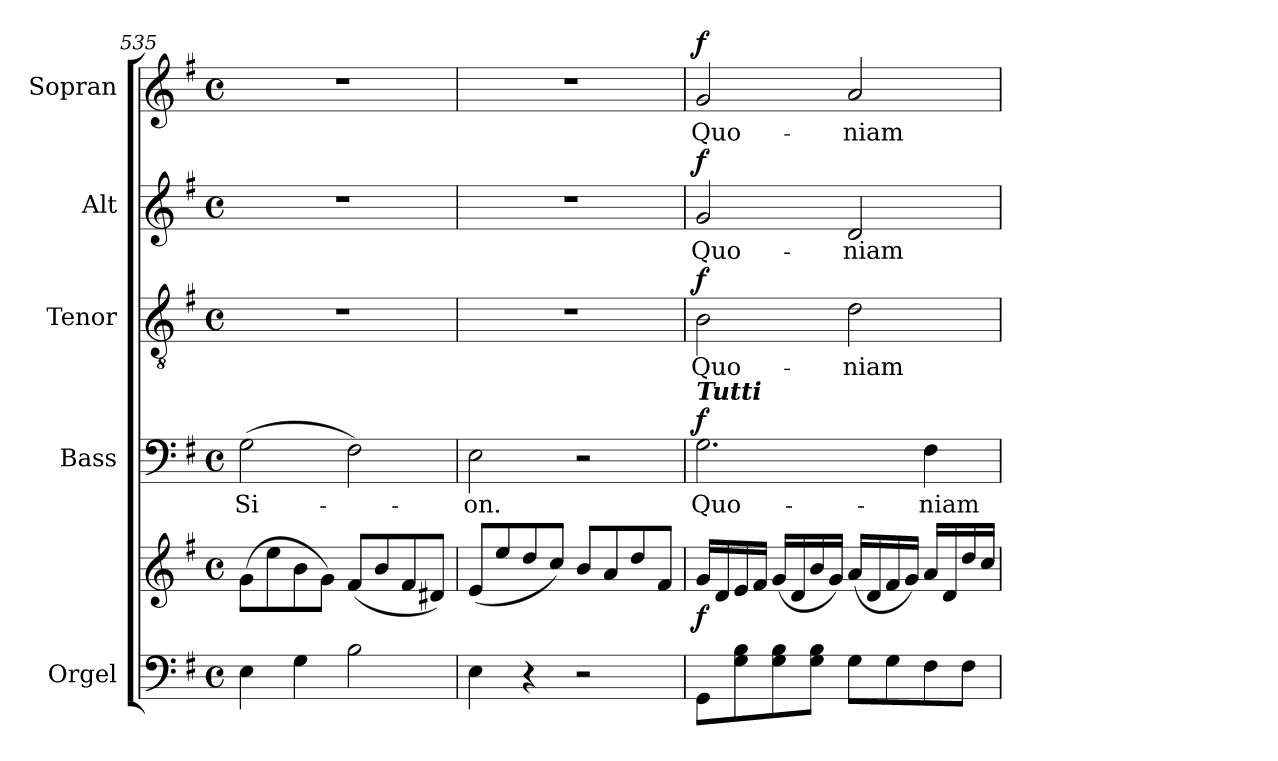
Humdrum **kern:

**kern	**kern	**dynam	**kern	**text	**dynam	**kern	**text	**dynam	**kern	**text	**dynam	**kern	**text	**dynam
*part5	*part5	*part5	*part4	*part4	*part4	*part3	*part3	*part3	*part2	*part2	*part2	*part1	*part1	*part1
*staff6	*staff5	*staff5/6	*staff4	*staff4	*staff4	*staff3	*staff3	*staff3	*staff2	*staff2	*staff2	*staff1	*staff1	*staff1
*I"Orgel	*	*	*I"Bass	*	*	*I"Tenor	*	*	*I"Alt	*	*	*I"Sopran	*	*
*I'Org.	*	*	*I'B.	*	*	*I'T.	*	*	*I'A.	*	*	*I'S.	*	*
!!LO:LB:g=z
*clefF4	*clefG2	*	*clefF4	*	*	*clefGv2	*	*	*clefG2	*	*	*clefG2	*	*
*k[f#]	*k[f#]	*	*k[f#]	*	*	*k[f#]	*	*	*k[f#]	*	*	*k[f#]	*	*
*G:	*G:	*	*G:	*	*	*G:	*	*	*G:	*	*	*G:	*	*
*M4/4	*M4/4	*	*M4/4	*	*	*M4/4	*	*	*M4/4	*	*	*M4/4	*	*
*met(c)	*met(c)	*	*met(c)	*	*	*met(c)	*	*	*met(c)	*	*	*met(c)	*	*
=535	=535	=535	=535	=535	=535	=535	=535	=535	=535	=535	=535	=535	=535	=535
!	!	!	!	!LO:LY:b	!	!	!	!	!	!	!	!	!	!
4E\	(>8g\L	.	(>2G\	Si-	.	1r	.	.	1r	.	.	1r	.	.
.	8ee\	.	.	.	.	.	.	.	.	.	.	.	.	.
4G\	8b\	.	.	.	.	.	.	.	.	.	.	.	.	.
.	8g\J)	.	.	.	.	.	.	.	.	.	.	.	.	.
2B\	(<8f#/L	.	2F#\)	.	.	.	.	.	.	.	.	.	.	.
.	8b/	.	.	.	.	.	.	.	.	.	.	.	.	.
.	8f#/	.	.	.	.	.	.	.	.	.	.	.	.	.
.	8d#X/J)	.	.	.	.	.	.	.	.	.	.	.	.	.
=536	=536	=536	=536	=536	=536	=536	=536	=536	=536	=536	=536	=536	=536	=536
!	!	!	!	!LO:LY:b	!	!	!	!	!	!	!	!	!	!
4E\	(<8e/L	.	2E\	-on.	.	1r	.	.	1r	.	.	1r	.	.
.	8ee/	.	.	.	.	.	.	.	.	.	.	.	.	.
4r	8dd/	.	.	.	.	.	.	.	.	.	.	.	.	.
.	8cc/J)	.	.	.	.	.	.	.	.	.	.	.	.	.
2r	8b/L	.	2r	.	.	.	.	.	.	.	.	.	.	.
.	8a/	.	.	.	.	.	.	.	.	.	.	.	.	.
.	8dd/	.	.	.	.	.	.	.	.	.	.	.	.	.
.	8f#/J	.	.	.	.	.	.	.	.	.	.	.	.	.
=537	=537	=537	=537	=537	=537	=537	=537	=537	=537	=537	=537	=537	=537	=537
!	!	!	!LO:TX:a:Bi:t=Tutti	!	!	!	!	!	!	!	!	!	!	!
!	!	!LO:DY:b	!	!LO:LY:b	!LO:DY:a	!	!LO:LY:b	!LO:DY:a	!	!LO:LY:b	!LO:DY:a	!	!LO:LY:b	!LO:DY:a
8GG\L	16g/LL	f	2.G\	Quo-	f	2B\	Quo-	f	2g/	Quo-	f	2g/	Quo-	f
.	16d/	.	.	.	.	.	.	.	.	.	.	.	.	.
8G\ 8B\	16e/	.	.	.	.	.	.	.	.	.	.	.	.	.
.	16f#/JJ	.	.	.	.	.	.	.	.	.	.	.	.	.
8G\ 8B\	(<16g/LL	.	.	.	.	.	.	.	.	.	.	.	.	.
.	16d/	.	.	.	.	.	.	.	.	.	.	.	.	.
8G\ 8B\J	16b/	.	.	.	.	.	.	.	.	.	.	.	.	.
.	16g/JJ)	.	.	.	.	.	.	.	.	.	.	.	.	.
!	!	!	!	!	!	!	!LO:LY:b	!	!	!LO:LY:b	!	!	!LO:LY:b	!
8G\L	(<16a/LL	.	.	.	.	2d\	-niam	.	2d/	-niam	.	2a/	-niam	.
.	16d/	.	.	.	.	.	.	.	.	.	.	.	.	.
8G\	16f#/	.	.	.	.	.	.	.	.	.	.	.	.	.
.	16g/JJ)	.	.	.	.	.	.	.	.	.	.	.	.	.
!	!	!	!	!LO:LY:b	!	!	!	!	!	!	!	!	!	!
8F#\	16a/LL	.	4F#\	-niam	.	.	.	.	.	.	.	.	.	.
.	16d/	.	.	.	.	.	.	.	.	.	.	.	.	.
8F#\J	16dd/	.	.	.	.	.	.	.	.	.	.	.	.	.
.	16cc/JJ	.	.	.	.	.	.	.	.	.	.	.	.	.
=	=	=	=	=	=	=	=	=	=	=	=	=	=	=
*-	*-	*-	*-	*-	*-	*-	*-	*-	*-	*-	*-	*-	*-	*-
